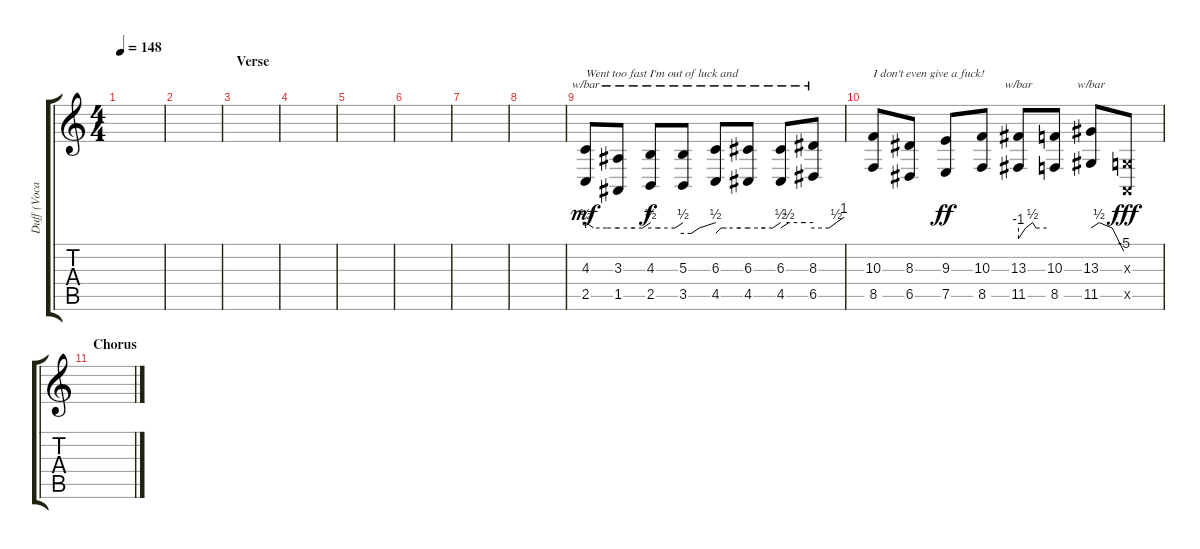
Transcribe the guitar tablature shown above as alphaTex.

\track ("Duff (Vocals)" "Duff (Voca") {instrument lead5charang}
\staff {score tabs}
\tuning (E4 B3 G3 D3 A2 E2) {hide}
\ts (4 4)
\tempo 148
\clef g2
\ks c
|
|
\section ("" "Verse")
|
|
|
|
|
|
(4.3 2.5).8{tbe (custom default 0 2 15 0 39 0 60 0) txt "Went too fast I'm out of luck and" dy mf} (3.3 1.5).8{tbe (custom default 0 0 30 0 45 0 60 2)} (4.3 2.5).8{tbe (custom default 0 0 15 0 45 0 60 2) dy f} (5.3 3.5).8{tbe (custom default 0 -2 15 -2 30 0 60 2)} (6.3 4.5).8{tbe (custom default 0 -2 10 0 20 0 45 0 60 0)} (6.3 4.5).8{tbe (custom default 0 0 31 0 45 0 60 2)} (6.3 4.5).8{tbe (custom default 0 0 15 2 44 2 60 2)} (8.3 6.5).8{tbe (custom default 0 0 31 0 45 2 60 4)} |
(10.3 8.5).8{txt "I don't even give a fuck!"} (8.3 6.5).8 (9.3 7.5).8{dy ff} (10.3 8.5).8 (13.3 11.5).8{tbe (custom default 0 -4 15 0 30 2 37 0 60 0)} (10.3 8.5).8 (13.3 11.5).8{tbe (custom default 0 0 15 2 39 0 60 -20)} (0.3{x} 0.5{x}).8{dy fff} |
\section ("" "Chorus")
